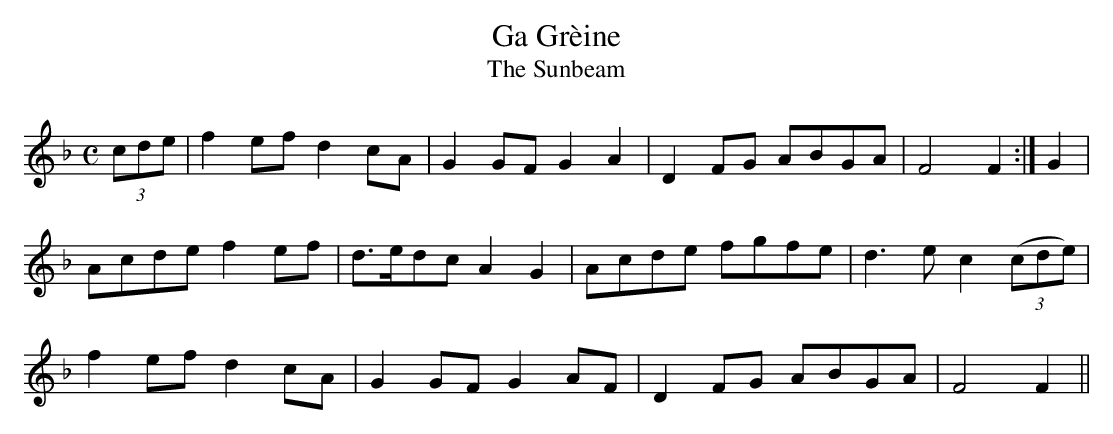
X:1
T:Ga Grèine
T:The Sunbeam
L:1/8
M:C
K:F
(3cde|f2 ef d2 cA|G2 GF G2 A2|D2 FG ABGA|F4 F2:|G2|
Acde f2 ef|d>edc A2 G2|Acde fgfe|d3 e c2 ((3cde)|
f2 ef d2 cA|G2 GF G2 AF|D2 FG ABGA|F4 F2||
